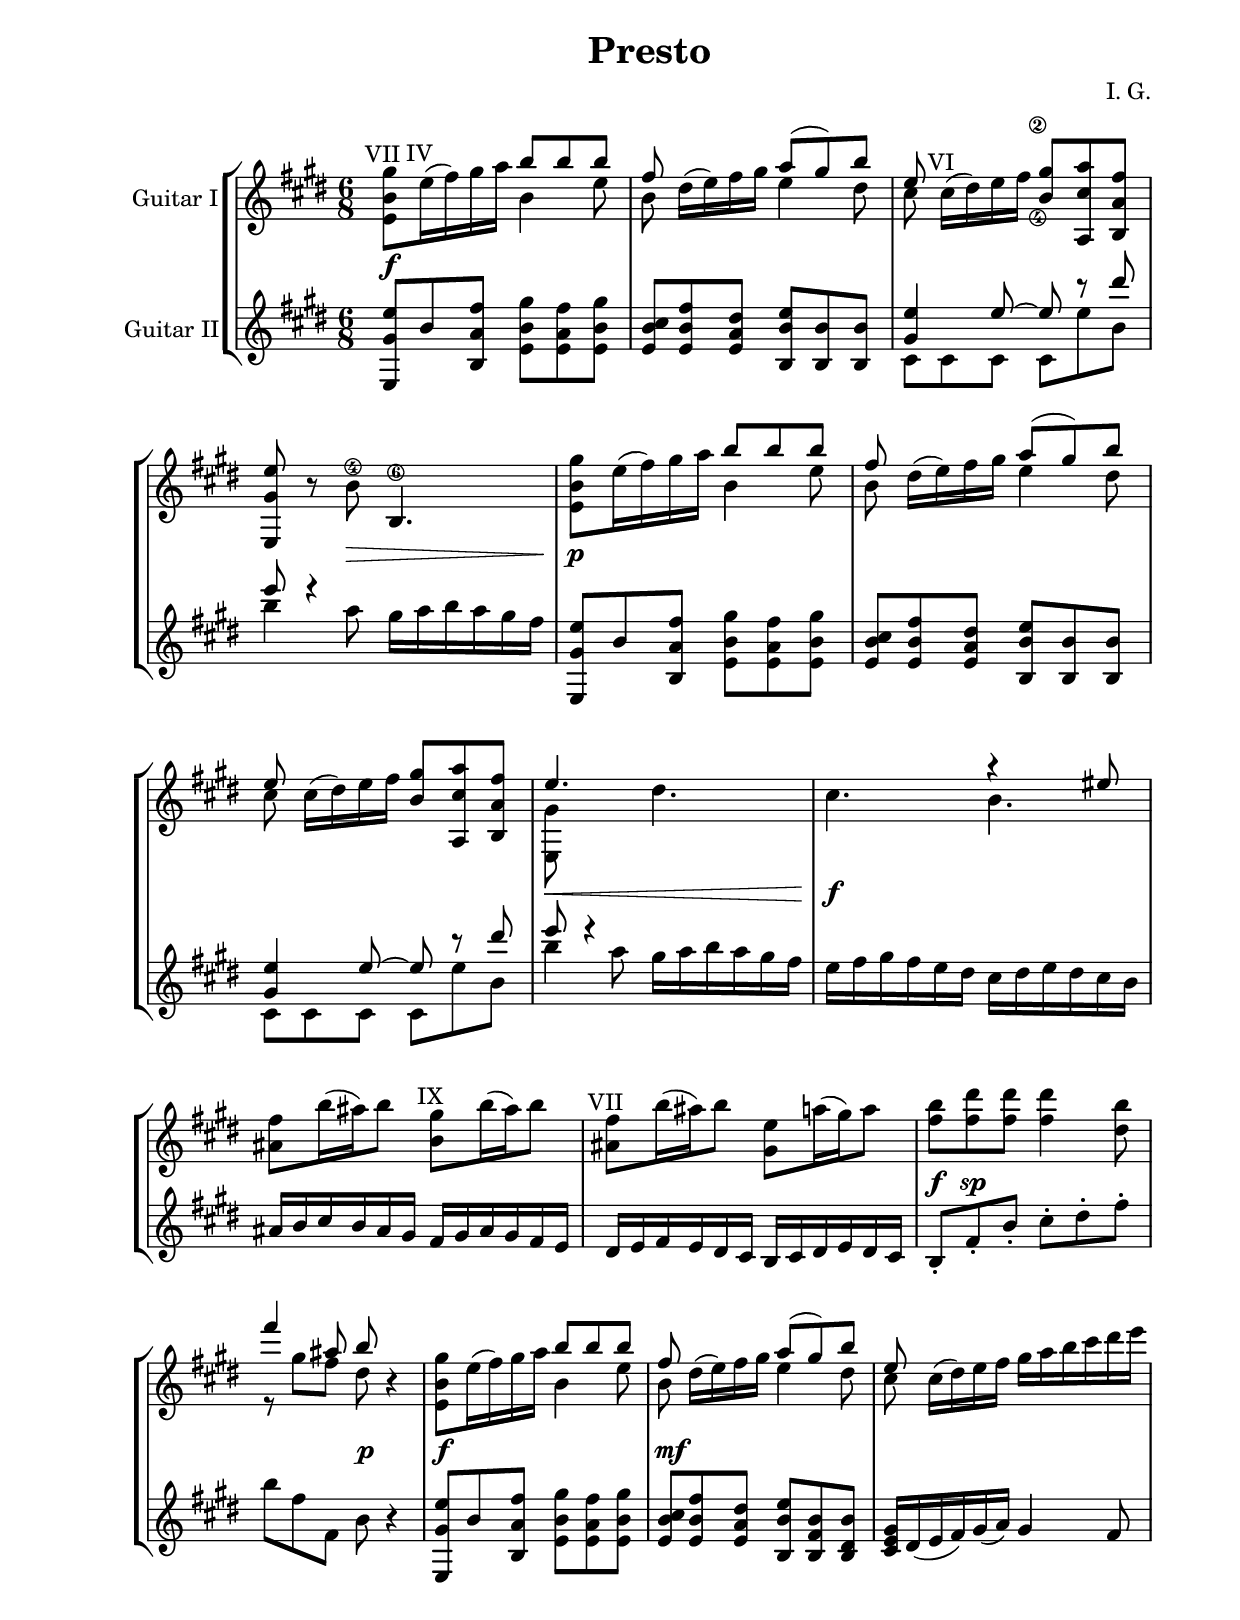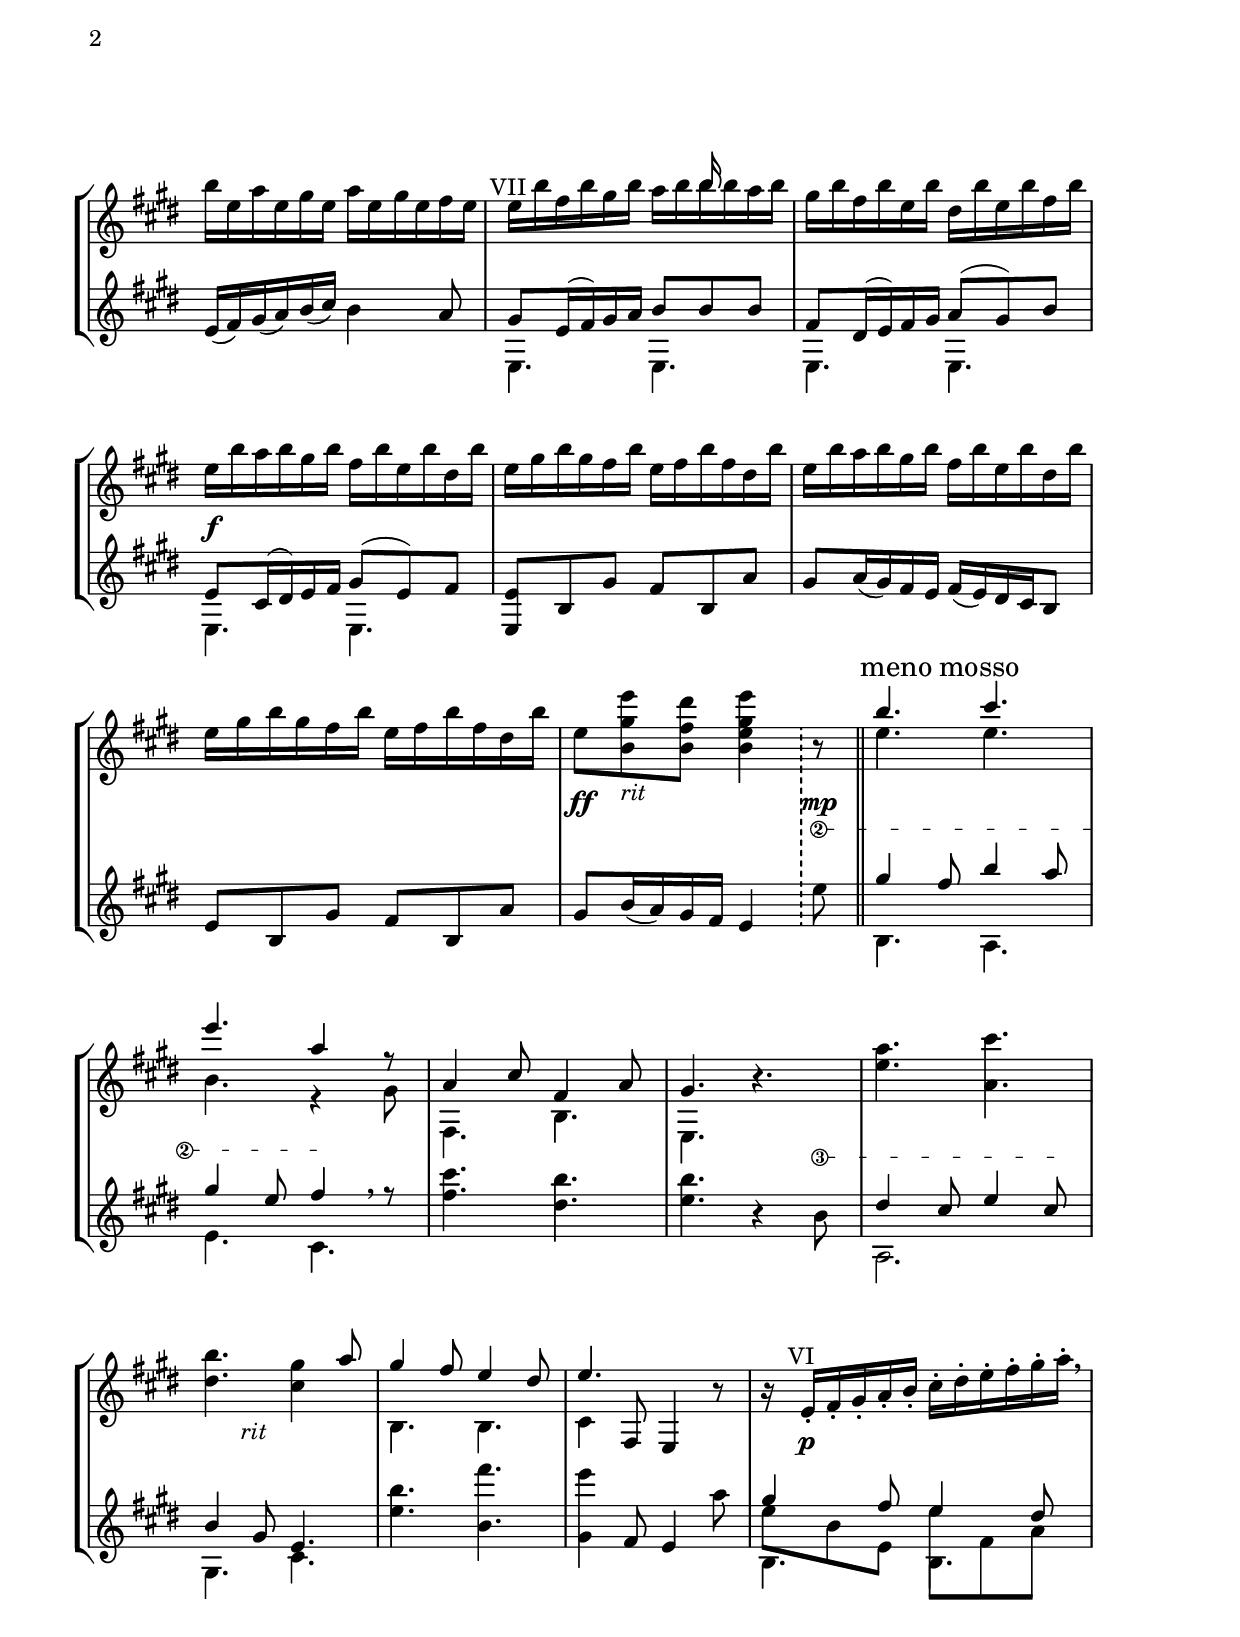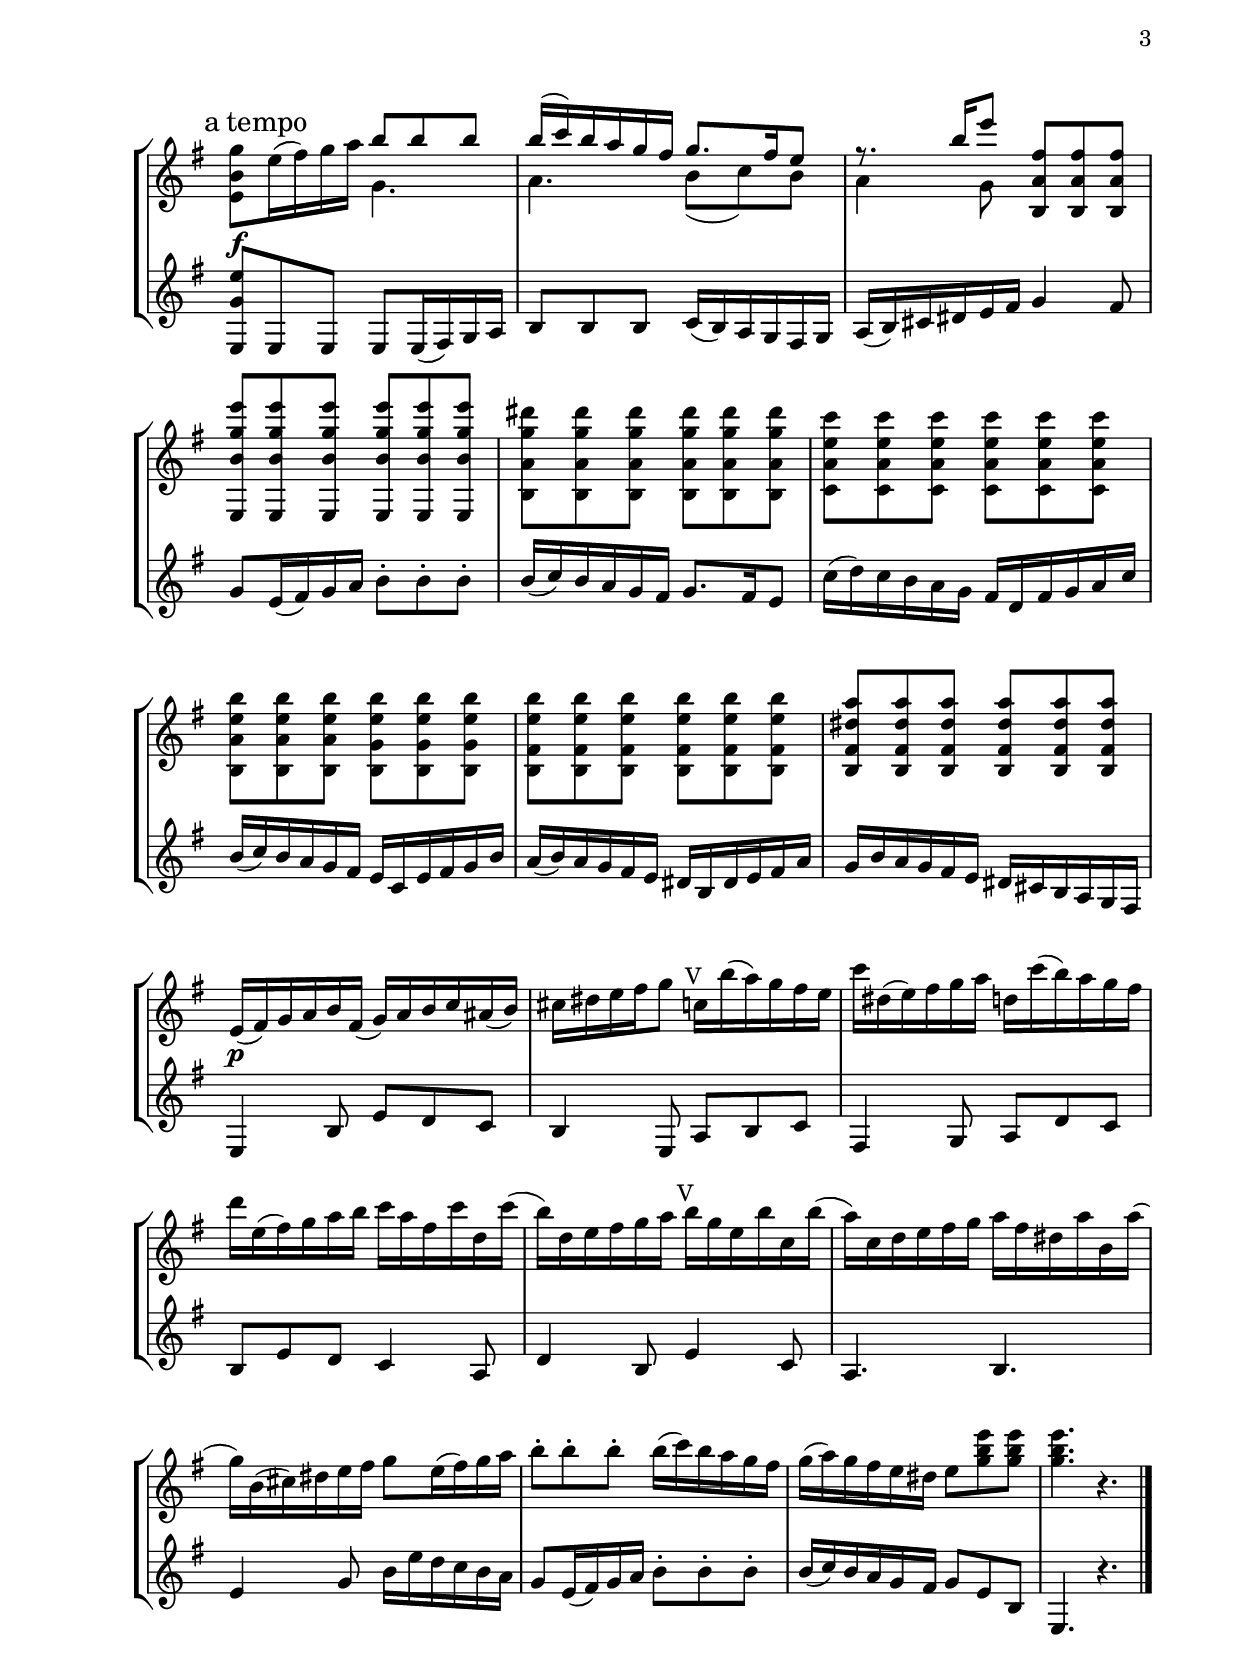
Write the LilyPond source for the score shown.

\version "2.19.15"

\language "deutsch"

\header {
  title = "Presto"
  composer = "I. G."
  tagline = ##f
}

\paper {
  #(set-paper-size "a4")
  top-system-spacing #'basic-distance = #25
  top-markup-spacing #'basic-distance = #8
  markup-system-spacing #'basic-distance = #26
  system-system-spacing #'basic-distance = #20
  last-bottom-spacing #'basic-distance = #25
  two-sided = ##t
  inner-margin = 25
  outer-margin = 15
}

\layout {
  \context {
    \Score
    \remove "Bar_number_engraver"
  }
}

\include "global.ly"
dynamic = 
%\relative
{
  s2.*3\f s4 s4\> s8. s16\! s2.*3\p s2\< s8. s16\!
  s2.*3\f s8\f s8\sp s2 s4. s4.\p s2.\f s2.*5\mf s2.*4\f
  s8\ff s2^\markup { \italic rit } s8\mp s2.*5 s8. s16^\markup { \italic rit }
  s2 s2.*2 s16 s8.\p s8 s4. s2.*9\f s2.*10\p
}

stringNumberSpanner =
#(define-music-function (parser location StringNumber) (string?)
   #{
     \override TextSpanner.style = #'dashed-line
     \override TextSpanner.font-size = #-5
     \override TextSpanner.bound-details.left.stencil-align-dir-y = #CENTER
     \override TextSpanner.bound-details.left.text = \markup { \circle \number #StringNumber }
   #})

guitarOne = 
\relative
{
  \global
  \override TextScript.self-alignment-X = #CENTER
  \textLengthOn
  <e' h' gis'>8^"VII" e'16^"IV"( fis) gis a
  <<
    {
      h8 h h fis
    }
    \\
    {
      h,4 e8 h
    }
  >>  
  dis16( e) fis gis
  <<
    {
      a8( gis) h e,
    }
    \\
    {
      e4 dis8 cis
    }
  >>
  cis16^"VI"( dis) e fis 
  \once \override StringNumber.self-alignment-X = #RIGHT
  \override StringNumber.staff-padding = #'()
  <h,\4 gis'\2>8 <a, cis' a'><h a' fis'><e, gis' e'> r8 h''\4 h,4.\6
  <e h' gis'>8 e'16( fis) gis a
  <<
    {
      h8 h h fis
    }
    \\
    {
      h,4 e8 h
    }
  >>  
  dis16( e) fis gis
  <<
    {
      a8( gis) h e,
    }
    \\
    {
      e4 dis8 cis
    }
  >>
  cis16( dis) e fis <h, gis'>8 <a, cis' a'><h a' fis'>
  <<{ e'4. s}\\{<e,, gis'>8 s4 dis''4.}>>
  cis <<{r4 eis8}\\{h4.}>><ais fis'>8 h'16( ais) h8 <h, gis'>^"IX" h'16( ais) h8
  <ais, fis'>^"VII" h'16( ais) h8 <gis, e'> a'16( gis) a8
  <fis h><fis dis'> q q4 <dis h'>8 
  <<
    {
      fis'4 ais,8 h
    }
    \\
    {
      r8 gis fis dis
    }
  >>
  r4
  <e, h' gis'>8 e'16( fis) gis a
  <<
    {
      h8 h h fis
    }
    \\
    {
      h,4 e8 h
    }
  >>  
  dis16( e) fis gis
  <<
    {
      a8( gis) h e,
    }
    \\
    {
      e4 dis8 cis
    }
  >>
  cis16( dis) e fis gis a h cis dis e h e, a e gis e a e gis e fis e
  e^"VII" h' fis h gis h <<{s8 h16 s8.}\\{a16 h h h a h}>>
  gis h fis h e, h' dis, h' e, h' fis h  e, h' a h gis h fis h e, h' dis, h'
  e, gis h gis fis h e, fis h fis dis h' e, h' a h gis h fis h e, h' dis, h'
  e, gis h gis fis h e, fis h fis dis h' e,8 <h gis' e'><h fis' dis'><h e gis e'>4 r8
  \bar "||"
  \once \override Score.RehearsalMark.self-alignment-X = #LEFT
  \mark \markup {meno mosso}
  <<
    {
      h'4. cis e a,4 r8 a,4 cis8 fis,4 a8 gis4.
    }
    \\
    {
      e'4. e h r4 gis8 fis,4. h e,
    }
  >>
  r4. <e'' a><a, cis'><dis h'>
  <<
    {
      s4 a'8 gis4 fis8 e4 dis8 e4.
    }
    \\
    {
      <cis gis'>4 s8 h,4. h cis4 \stemUp fis,8
    }
  >>
  e4 r8 r16 e'-.^"VI" fis-. gis-. a-. h-. cis-. dis-. e-. fis-. gis-. a-.\breathe
  \break
  \once \override Score.RehearsalMark.self-alignment-X = #LEFT
  \mark \markup { a tempo}
  
  \override Staff.Clef #'break-visibility = #begin-of-line-visible
  %\override Staff.Clef #'explicitClefVisibility = #begin-of-line-visible
  \override Staff.TimeSignature #'break-visibility = #begin-of-line-visible
  \set Staff.explicitKeySignatureVisibility = #begin-of-line-visible % this will do the job with the time signatures
  \override Staff.KeyCancellation #'break-visibility = #all-invisible
  \override Staff.KeyCancellation #'explicitKeySignatureVisibility = #all-invisible
  
  \key e \minor
  <e, h' g'>8 e'16( fis) g a
  <<
    {
      h8 h h h16( c) h a g fis g8. fis16 e8 r8. h'16 e8
    }
    \\
    {
      g,,4. a h8( c) h a4 g8
    }
  >>
  \repeat unfold 3 {<h, a' fis'>8}  \repeat unfold 6 {<e, h'' g' e'>}
  \repeat unfold 6 {<h' a' g' dis'>} \repeat unfold 6 {<c a' e' c'>}
  \repeat unfold 3 {<h a' e' h'>} \repeat unfold 3 {<h g' e' h'>}
  \repeat unfold 6 {<h fis' e' h'>} \repeat unfold 6 {<h fis' dis' a'>}
  e16(fis) g a h fis( g) a h c ais( h) cis dis e fis g8 c,16^"V" h'( a) g fis e
  c' dis,( e) fis g a d, c'( h) a g fis d' e,( fis) g a h c a fis c' d, c'(
  h) d, e fis g a h^"V" g e h' c, h'( a) c, d e fis g a fis dis a' h, a'(
  g) h,( cis) dis e fis g8 e16( fis) g a h8-. h-. h-. h16( c) h a g fis
  g( a) g fis e dis e8 <g h e> q q4. r
  \bar "|."
}

guitarTwo = 
\relative
{
  \global
  <e gis' e'>8 h'' <h, a' fis'><e h' gis'><e a fis'><e h' gis'><e h' cis><e h' fis'><e a dis>
  <h h' e><h h'><h h'>
  <<
    {
      <gis' e'>4 e'8~ e r dis' e e4\rest s4.
    }
    \\
    {
      cis,,8 cis cis cis e' h h'4 a8 gis16 a h a gis fis
    }
  >>
  <e,, gis' e'>8 h'' <h, a' fis'><e h' gis'><e a fis'><e h' gis'><e h' cis><e h' fis'><e a dis>
  <h h' e><h h'><h h'>
  <<
    {
      <gis' e'>4 e'8~ e r dis' e e4\rest s4.
    }
    \\
    {
      cis,,8 cis cis cis e' h h'4 a8 gis16 a h a gis fis
    }
  >>
  e16 fis gis fis e dis cis dis e dis cis h ais h cis h ais gis fis gis ais gis fis e
  dis e fis e dis cis h cis dis e dis cis h8-. fis'-. h-. cis-. dis-. fis-. h fis fis, h r4
  <e,, gis' e'>8 h'' <h, a' fis'><e h' gis'><e a fis'><e h' gis'><e h' cis><e h' fis'><e a dis>
  <h h' e><h fis' h><h dis h'><cis e gis>16 dis( e fis) gis( a) gis4 fis8
  e16( fis) gis( a) h( cis) h4 a8
  <<
    {
      gis8 e16( fis) gis a h8 h h fis dis16( e) fis gis a8( gis) h e, cis16( dis) e fis gis8( e) fis
    }
    \\
    {
      e,4. e e e e e
    }
  >>
  <e e'>8 h' gis' fis h, a' gis a16( gis) fis e fis( e) dis cis h8 e h  gis' fis h, a'
  gis h16( a) gis fis e4 \bar "!"
  <<
    {
      \stringNumberSpanner "2"
      \textSpannerUp
      \stemDown e'8\startTextSpan
      \stemUp gis4 fis8 h4 a8 gis4 e8 fis4\stopTextSpan \breathe r8
    }
    \\
    {
      s8 h,,4. a e' cis
    }
  >>
  <fis' cis'>4.<dis h'><e h'> r4
  <<
    {
      \stringNumberSpanner "3"
      \textSpannerUp
      \stemDown h8\startTextSpan
      \stemUp dis4 cis8 e4 cis8\stopTextSpan h4 gis8 e4.
    }
    \\
    {
      s8 a,2. gis4. cis
    }
  >>
  <e' h'>4.<h fis''><gis e''>4 fis8 e4 a'8
  <<
    {
      gis4 fis8 e4 dis8
    }
    \\
    {
      e8 h e, e' fis, a
    }
    \\
    {
      \voiceTwo
      h,4. h
    }
  >>
  \break
  
  \override Staff.Clef #'break-visibility = #begin-of-line-visible
  %\override Staff.Clef #'explicitClefVisibility = #begin-of-line-visible
  \override Staff.TimeSignature #'break-visibility = #begin-of-line-visible
  \set Staff.explicitKeySignatureVisibility = #begin-of-line-visible % this will do the job with the time signatures
  \override Staff.KeyCancellation #'break-visibility = #all-invisible
  \override Staff.KeyCancellation #'explicitKeySignatureVisibility = #all-invisible
  
  \key e \minor
  <e, g' e'>8 e e e e16( fis) g a h8 h h c16( h) a g fis g a( h) cis dis e fis g4 fis8
  g e16( fis) g a h8-. h-. h-. h16( c) h a g fis g8. fis16 e8
  c'16( d) c h a g fis d fis g a c h( c) h a g fis e c e fis g h
  a( h) a g fis e dis h dis e fis a g h a g fis e dis cis h a g fis
  e4 h'8 e d c h4 e,8 a h c fis,4 g8 a d c h e d c4 a8 d4 h8 e4 c8 a4. h
  e4 g8 h16 e d c h a g8 e16( fis) g a h8-. h-. h-. h16( c) h a g fis g8 e h e,4. r
  \bar "|."
}


\score {
  \new StaffGroup<<

    \new Staff \with {
      instrumentName = "Guitar I"
    }
    \guitarOne
    \new Dynamics \dynamic
    \new Staff \with {
      instrumentName = "Guitar II"
    }
    \guitarTwo

  >>
}